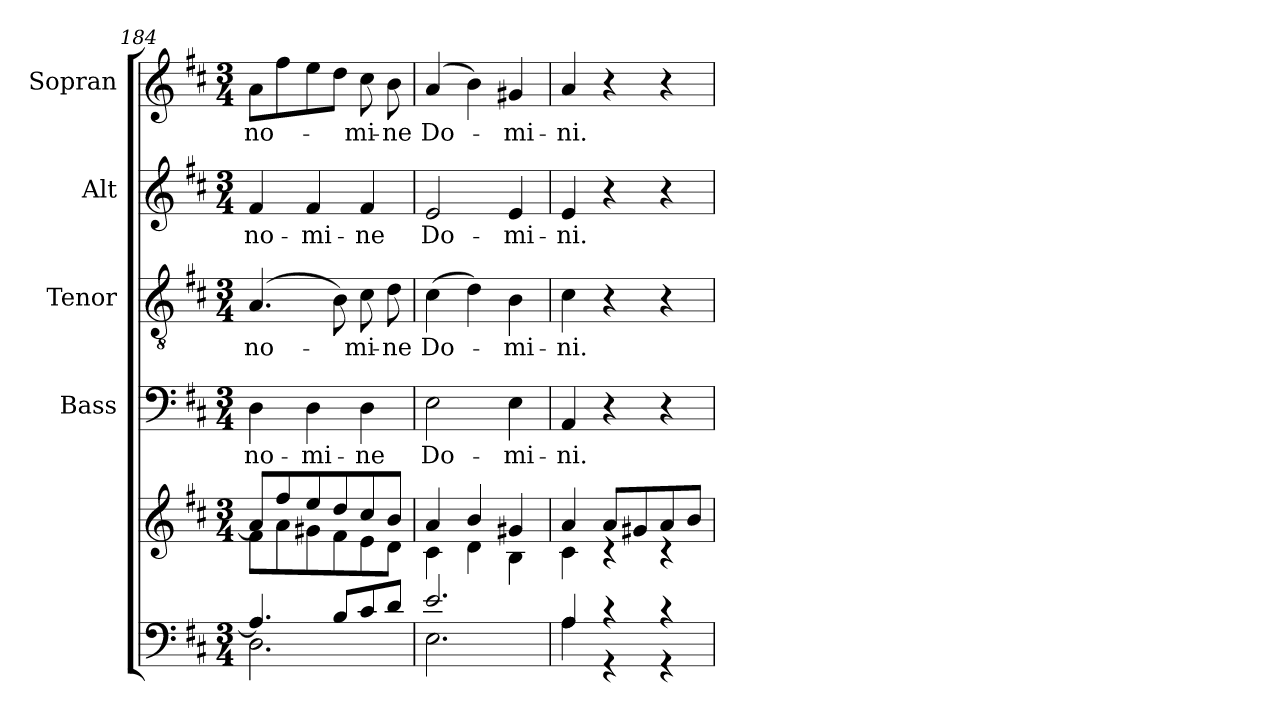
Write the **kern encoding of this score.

**kern	**kern	**kern	**text	**kern	**text	**kern	**text	**kern	**text
*part5	*part5	*part4	*part4	*part3	*part3	*part2	*part2	*part1	*part1
*staff6	*staff5	*staff4	*staff4	*staff3	*staff3	*staff2	*staff2	*staff1	*staff1
*	*	*I"Bass	*	*I"Tenor	*	*I"Alt	*	*I"Sopran	*
*	*	*I'B.	*	*I'T.	*	*I'A.	*	*I'S.	*
!!LO:PB:g=z
*clefF4	*clefG2	*clefF4	*	*clefGv2	*	*clefG2	*	*clefG2	*
*k[f#c#]	*k[f#c#]	*k[f#c#]	*	*k[f#c#]	*	*k[f#c#]	*	*k[f#c#]	*
*D:	*D:	*D:	*	*D:	*	*D:	*	*D:	*
*M3/4	*M3/4	*M3/4	*	*M3/4	*	*M3/4	*	*M3/4	*
=184	=184	=184	=184	=184	=184	=184	=184	=184	=184
*^	*^	*	*	*	*	*	*	*	*
!	!	!	!	!	!LO:LY:b	!	!LO:LY:b	!	!LO:LY:b	!	!LO:LY:b
4.A/]	2.D\	8a/L]	8f#\L	4D\	no-	(4.A/	no-	4f#/	no-	8a\L	no-
.	.	8ff#/	8a\	.	.	.	.	.	.	8ff#\	.
!	!	!	!	!	!LO:LY:b	!	!	!	!LO:LY:b	!	!
.	.	8ee/	8g#X\	4D\	-mi-	.	.	4f#/	-mi-	8ee\	.
8B/L	.	8dd/	8f#\	.	.	8B\)	.	.	.	8dd\J	.
!	!	!	!	!	!LO:LY:b	!	!LO:LY:b	!	!LO:LY:b	!	!LO:LY:b
8c#/	.	8cc#/	8e\	4D\	-ne	8c#\	-mi-	4f#/	-ne	8cc#\	-mi-
!	!	!	!	!	!	!	!LO:LY:b	!	!	!	!LO:LY:b
8d/J	.	8b/J	8d\J	.	.	8d\	-ne	.	.	8b\	-ne
=185	=185	=185	=185	=185	=185	=185	=185	=185	=185	=185	=185
!	!	!	!	!	!LO:LY:b	!	!LO:LY:b	!	!LO:LY:b	!	!LO:LY:b
2.e/	2.E\	4a/	4c#\	2E\	Do-	(>4c#\	Do-	2e/	Do-	(4a/	Do-
.	.	4b/	4d\	.	.	4d\)	.	.	.	4b\)	.
!	!	!	!	!	!LO:LY:b	!	!LO:LY:b	!	!LO:LY:b	!	!LO:LY:b
.	.	4g#X/	4B\	4E\	-mi-	4B\	-mi-	4e/	-mi-	4g#X/	-mi-
=186	=186	=186	=186	=186	=186	=186	=186	=186	=186	=186	=186
!	!	!	!	!	!LO:LY:b	!	!LO:LY:b	!	!LO:LY:b	!	!LO:LY:b
4A/	4A\	4a/	4c#\	4AA/	-ni.	4c#\	-ni.	4e/	-ni.	4a/	-ni.
4r	4r	8a/L	4rc	4r	.	4r	.	4r	.	4r	.
.	.	8g#X/	.	.	.	.	.	.	.	.	.
4r	4r	8a/	4rc	4r	.	4r	.	4r	.	4r	.
.	.	8b/J	.	.	.	.	.	.	.	.	.
*v	*v	*	*	*	*	*	*	*	*	*	*
*	*v	*v	*	*	*	*	*	*	*	*
=	=	=	=	=	=	=	=	=	=
*-	*-	*-	*-	*-	*-	*-	*-	*-	*-
